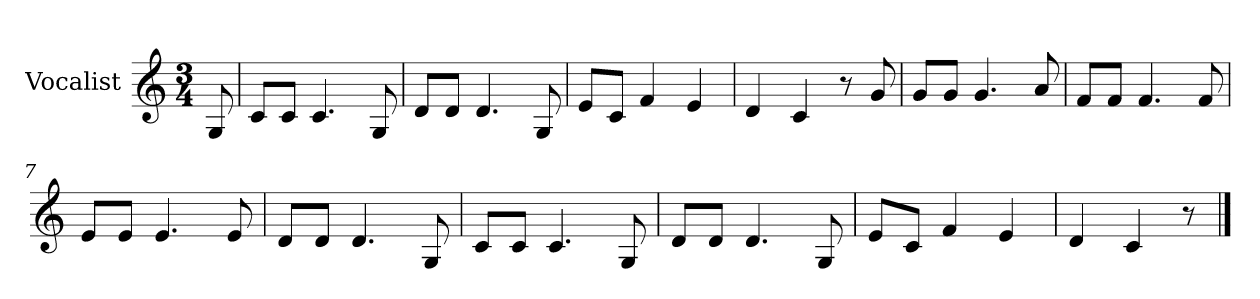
**kern
*part1
*staff1
*I"Vocalist
*k[]
*C:
*M3/4
=
8G
=1
8cL
8cJ
4.c
8G
=2
8dL
8dJ
4.d
8G
=3
8eL
8cJ
4f
4e
=4
4d
4c
8r
8g
=5
8gL
8gJ
4.g
8a
=6
8fL
8fJ
4.f
8f
=7
8eL
8eJ
4.e
8e
=8
8dL
8dJ
4.d
8G
=9
8cL
8cJ
4.c
8G
=10
8dL
8dJ
4.d
8G
=11
8eL
8cJ
4f
4e
=12
4d
4c
8r
==
*-
